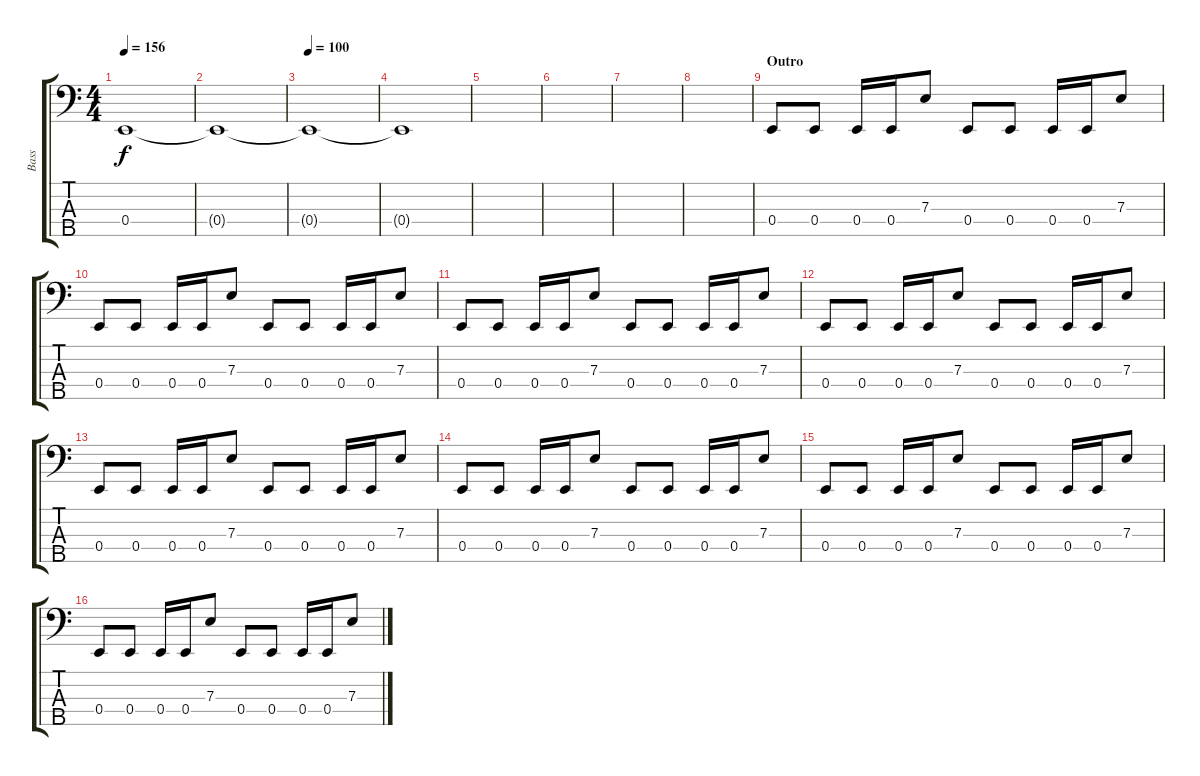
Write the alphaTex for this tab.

\track ("Bass" "Bass") {instrument electricbassfinger}
\staff {score tabs}
\tuning (G2 D2 A1 E1 B0) {hide}
\ts (4 4)
\tempo 156
\clef f4
\ks c
0.4{t}.1{dy f} |
0.4{t}.1 |
\tempo 100
0.4{t}.1 |
0.4{t}.1 |
|
|
|
|
\section ("" "Outro")
0.4.8 0.4.8 0.4.16 0.4.16 7.3.8 0.4.8 0.4.8 0.4.16 0.4.16 7.3.8 |
0.4.8 0.4.8 0.4.16 0.4.16 7.3.8 0.4.8 0.4.8 0.4.16 0.4.16 7.3.8 |
0.4.8 0.4.8 0.4.16 0.4.16 7.3.8 0.4.8 0.4.8 0.4.16 0.4.16 7.3.8 |
0.4.8 0.4.8 0.4.16 0.4.16 7.3.8 0.4.8 0.4.8 0.4.16 0.4.16 7.3.8 |
0.4.8 0.4.8 0.4.16 0.4.16 7.3.8 0.4.8 0.4.8 0.4.16 0.4.16 7.3.8 |
0.4.8 0.4.8 0.4.16 0.4.16 7.3.8 0.4.8 0.4.8 0.4.16 0.4.16 7.3.8 |
0.4.8 0.4.8 0.4.16 0.4.16 7.3.8 0.4.8 0.4.8 0.4.16 0.4.16 7.3.8 |
0.4.8 0.4.8 0.4.16 0.4.16 7.3.8 0.4.8 0.4.8 0.4.16 0.4.16 7.3.8
